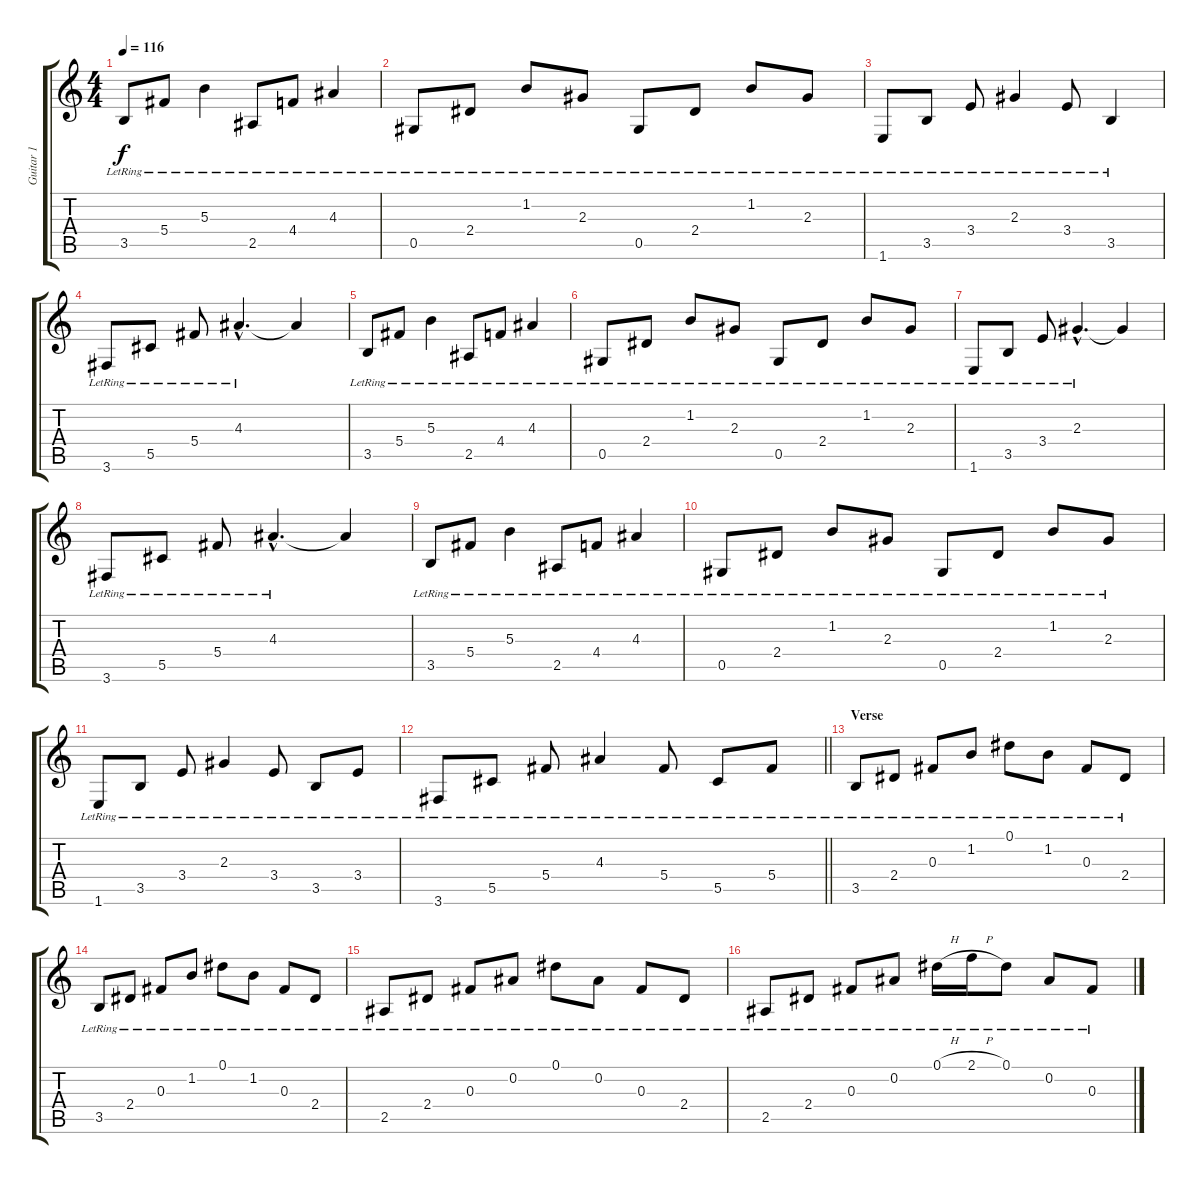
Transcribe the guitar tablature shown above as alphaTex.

\track ("Guitar 1" "Guitar 1") {instrument electricguitarclean}
\staff {score tabs}
\tuning (Eb4 Bb3 Gb3 Db3 Ab2 Eb2) {hide}
\ts (4 4)
\tempo 116
\clef g2
\ks c
3.5{lr}.8{dy f} 5.4{lr}.8 5.3{lr}.4 2.5{lr}.8 4.4{lr}.8 4.3{lr}.4 |
0.5{lr}.8 2.4{lr}.8 1.2{lr}.8 2.3{lr}.8 0.5{lr}.8 2.4{lr}.8 1.2{lr}.8 2.3{lr}.8 |
1.6{lr}.8 3.5{lr}.8 3.4{lr}.8 2.3{lr}.4 3.4{lr}.8 3.5{lr}.4 |
3.6{lr}.8 5.5{lr}.8 5.4{lr}.8 4.3{hac lr}.4{d} 4.3{t}.4 |
3.5{lr}.8 5.4{lr}.8 5.3{lr}.4 2.5{lr}.8 4.4{lr}.8 4.3{lr}.4 |
0.5{lr}.8 2.4{lr}.8 1.2{lr}.8 2.3{lr}.8 0.5{lr}.8 2.4{lr}.8 1.2{lr}.8 2.3{lr}.8 |
1.6{lr}.8 3.5{lr}.8 3.4{lr}.8 2.3{hac lr}.4{d} 2.3{t}.4 |
3.6{lr}.8 5.5{lr}.8 5.4{lr}.8 4.3{hac lr}.4{d} 4.3{t}.4 |
3.5{lr}.8 5.4{lr}.8 5.3{lr}.4 2.5{lr}.8 4.4{lr}.8 4.3{lr}.4 |
0.5{lr}.8 2.4{lr}.8 1.2{lr}.8 2.3{lr}.8 0.5{lr}.8 2.4{lr}.8 1.2{lr}.8 2.3{lr}.8 |
1.6{lr}.8 3.5{lr}.8 3.4{lr}.8 2.3{lr}.4 3.4{lr}.8 3.5{lr}.8 3.4{lr}.8 |
\barLineRight lightlight
3.6{lr}.8 5.5{lr}.8 5.4{lr}.8 4.3{lr}.4 5.4{lr}.8 5.5{lr}.8 5.4{lr}.8 |
\section ("" "Verse")
3.5{lr}.8 2.4{lr}.8 0.3{lr}.8 1.2{lr}.8 0.1{lr}.8 1.2{lr}.8 0.3{lr}.8 2.4{lr}.8 |
3.5{lr}.8 2.4{lr}.8 0.3{lr}.8 1.2{lr}.8 0.1{lr}.8 1.2{lr}.8 0.3{lr}.8 2.4{lr}.8 |
2.5{lr}.8 2.4{lr}.8 0.3{lr}.8 0.2{lr}.8 0.1{lr}.8 0.2{lr}.8 0.3{lr}.8 2.4{lr}.8 |
2.5{lr}.8 2.4{lr}.8 0.3{lr}.8 0.2{lr}.8 0.1{h lr}.16 2.1{h lr}.16 0.1{lr}.8 0.2{lr}.8 0.3{lr}.8
